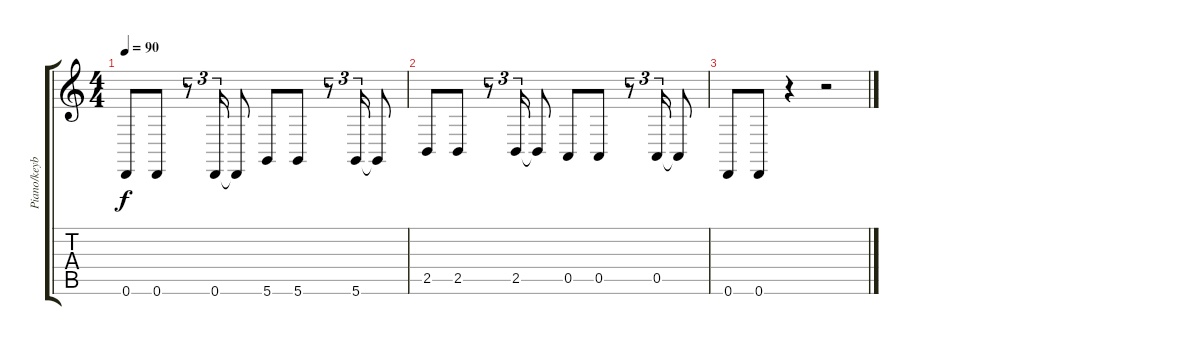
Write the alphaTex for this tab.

\track ("Piano/keyboard" "Piano/keyb") {instrument acousticgrandpiano}
\staff {score tabs}
\tuning (E4 B3 G3 D3 A2 D2) {hide}
\ts (4 4)
\tempo 90
\clef g2
\ks c
0.6.8{dy f} 0.6.8 r.8{tu (3 2)} 0.6.16{tu (3 2)} 0.6{t}.8 5.6.8 5.6.8 r.8{tu (3 2)} 5.6.16{tu (3 2)} 5.6{t}.8 |
2.5.8 2.5.8 r.8{tu (3 2)} 2.5.16{tu (3 2)} 2.5{t}.8 0.5.8 0.5.8 r.8{tu (3 2)} 0.5.16{tu (3 2)} 0.5{t}.8 |
0.6.8 0.6.8 r.4 r.2
